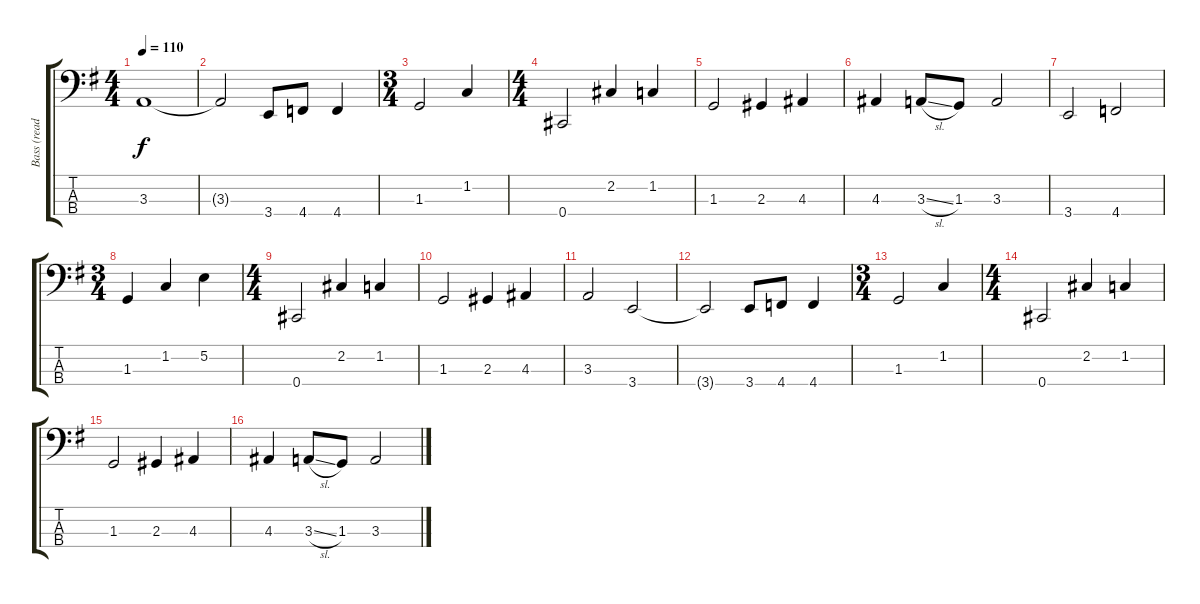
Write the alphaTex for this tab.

\track ("Bass (read notice)" "Bass (read") {instrument electricbassfinger}
\staff {score tabs}
\tuning (E2 B1 Gb1 Db1) {hide}
\ts (4 4)
\tempo 110
\clef f4
\ks eminor
3.3.1{dy f} |
3.3{t}.2 3.4.8 4.4.8 4.4.4 |
\ts (3 4)
1.3.2 1.2.4 |
\ts (4 4)
0.4.2 2.2.4 1.2.4 |
1.3.2 2.3.4 4.3.4 |
4.3.4 3.3{sl}.8 1.3.8 3.3.2 |
3.4.2 4.4.2 |
\ts (3 4)
1.3.4 1.2.4 5.2.4 |
\ts (4 4)
0.4.2 2.2.4 1.2.4 |
1.3.2 2.3.4 4.3.4 |
3.3.2 3.4.2 |
3.4{t}.2 3.4.8 4.4.8 4.4.4 |
\ts (3 4)
1.3.2 1.2.4 |
\ts (4 4)
0.4.2 2.2.4 1.2.4 |
1.3.2 2.3.4 4.3.4 |
4.3.4 3.3{sl}.8 1.3.8 3.3.2
